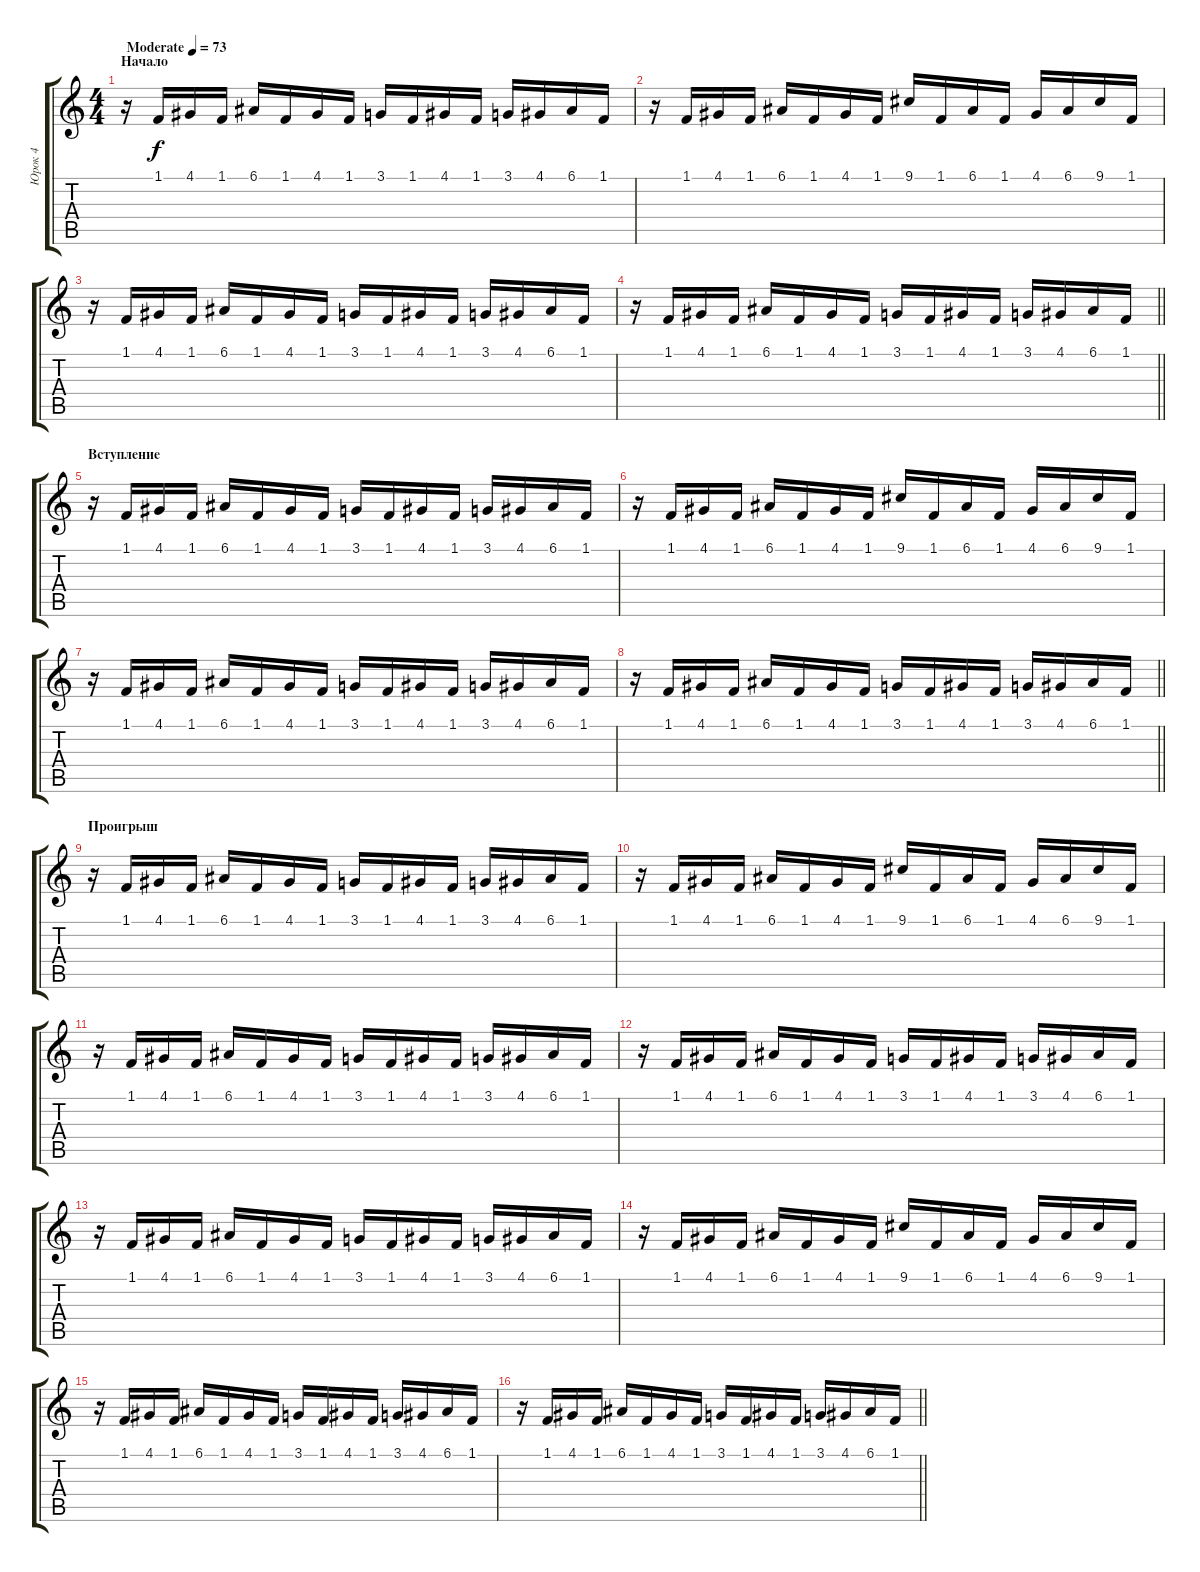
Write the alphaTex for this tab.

\track ("Юрок 4" "Юрок 4") {instrument fx7echoes}
\staff {score tabs}
\tuning (E4 B3 G3 D3 A2 E2) {hide}
\ts (4 4)
\section ("" "Начало")
\tempo (73 "Moderate")
\clef g2
\ks c
r.16{dy f instrument fx7echoes} 1.1.16 4.1.16{balance 0} 1.1.16{balance 8} 6.1.16{balance 16} 1.1.16{balance 8} 4.1.16 1.1.16 3.1.16 1.1.16 4.1.16 1.1.16 3.1.16{balance 0} 4.1.16{balance 8} 6.1.16{balance 16} 1.1.16{balance 0} |
r.16{balance 8} 1.1.16 4.1.16 1.1.16 6.1.16 1.1.16 4.1.16 1.1.16 9.1.16{balance 16} 1.1.16{balance 8} 6.1.16{balance 0} 1.1.16{balance 8} 4.1.16 6.1.16{balance 0} 9.1.16{balance 16} 1.1.16{balance 8} |
r.16 1.1.16 4.1.16 1.1.16 6.1.16 1.1.16 4.1.16 1.1.16 3.1.16 1.1.16 4.1.16 1.1.16 3.1.16 4.1.16 6.1.16 1.1.16 |
\barLineRight lightlight
r.16 1.1.16 4.1.16 1.1.16 6.1.16 1.1.16 4.1.16 1.1.16 3.1.16 1.1.16 4.1.16 1.1.16 3.1.16 4.1.16 6.1.16 1.1.16 |
\section ("" "Вступление")
r.16 1.1.16 4.1.16{balance 0} 1.1.16{balance 8} 6.1.16{balance 16} 1.1.16{balance 8} 4.1.16 1.1.16 3.1.16 1.1.16 4.1.16 1.1.16 3.1.16{balance 0} 4.1.16{balance 8} 6.1.16{balance 16} 1.1.16{balance 0} |
r.16{balance 8} 1.1.16 4.1.16 1.1.16 6.1.16 1.1.16 4.1.16 1.1.16 9.1.16{balance 16} 1.1.16{balance 8} 6.1.16{balance 0} 1.1.16{balance 8} 4.1.16 6.1.16{balance 0} 9.1.16{balance 16} 1.1.16{balance 8} |
r.16 1.1.16 4.1.16 1.1.16 6.1.16 1.1.16 4.1.16 1.1.16 3.1.16 1.1.16 4.1.16 1.1.16 3.1.16 4.1.16 6.1.16 1.1.16 |
\barLineRight lightlight
r.16 1.1.16 4.1.16 1.1.16 6.1.16 1.1.16 4.1.16 1.1.16 3.1.16 1.1.16 4.1.16 1.1.16 3.1.16 4.1.16 6.1.16 1.1.16 |
\section ("" "Проигрыш")
r.16 1.1.16 4.1.16{balance 0} 1.1.16{balance 8} 6.1.16{balance 16} 1.1.16{balance 8} 4.1.16 1.1.16 3.1.16 1.1.16 4.1.16 1.1.16 3.1.16{balance 0} 4.1.16{balance 8} 6.1.16{balance 16} 1.1.16{balance 0} |
r.16{balance 8} 1.1.16 4.1.16 1.1.16 6.1.16 1.1.16 4.1.16 1.1.16 9.1.16{balance 16} 1.1.16{balance 8} 6.1.16{balance 0} 1.1.16{balance 8} 4.1.16 6.1.16{balance 0} 9.1.16{balance 16} 1.1.16{balance 8} |
r.16 1.1.16 4.1.16 1.1.16 6.1.16 1.1.16 4.1.16 1.1.16 3.1.16 1.1.16 4.1.16 1.1.16 3.1.16 4.1.16 6.1.16 1.1.16 |
r.16 1.1.16 4.1.16 1.1.16 6.1.16 1.1.16 4.1.16 1.1.16 3.1.16 1.1.16 4.1.16 1.1.16 3.1.16 4.1.16 6.1.16 1.1.16 |
r.16 1.1.16 4.1.16{balance 0} 1.1.16{balance 8} 6.1.16{balance 16} 1.1.16{balance 8} 4.1.16 1.1.16 3.1.16 1.1.16 4.1.16 1.1.16 3.1.16{balance 0} 4.1.16{balance 8} 6.1.16{balance 16} 1.1.16{balance 0} |
r.16{balance 8} 1.1.16 4.1.16 1.1.16 6.1.16 1.1.16 4.1.16 1.1.16 9.1.16{balance 16} 1.1.16{balance 8} 6.1.16{balance 0} 1.1.16{balance 8} 4.1.16 6.1.16{balance 0} 9.1.16{balance 16} 1.1.16{balance 8} |
r.16 1.1.16 4.1.16 1.1.16 6.1.16 1.1.16 4.1.16 1.1.16 3.1.16 1.1.16 4.1.16 1.1.16 3.1.16 4.1.16 6.1.16 1.1.16 |
\barLineRight lightlight
r.16 1.1.16 4.1.16 1.1.16 6.1.16 1.1.16 4.1.16 1.1.16 3.1.16 1.1.16 4.1.16 1.1.16 3.1.16 4.1.16 6.1.16 1.1.16
